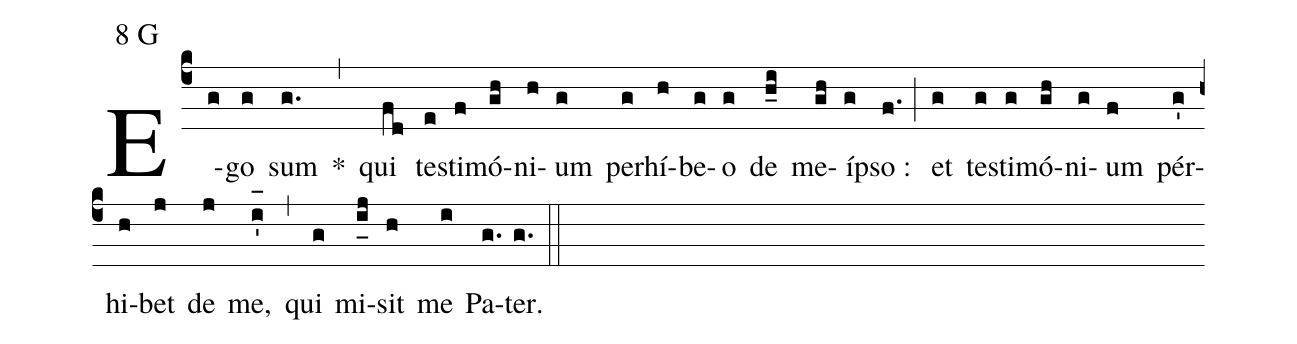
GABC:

mode:8 G;
%%
(c4) E(g)go(g) sum(g.) *(,) qui(fd) te(e)sti(f)mó(gh)ni(h)um(g) per(g)hí(h)be(g)o(g) de(h_i) me(gh)í(g)pso :(f.) (;) et(g) te(g)sti(g)mó(gh)ni(g)um(f) pér(g')hi(h)bet(j) de(j) me,(i'_[oh:h]) (,) qui(g) mi(i_[uh:l]j)sit(h) me(i) Pa(g.)ter.(g.) (::)
